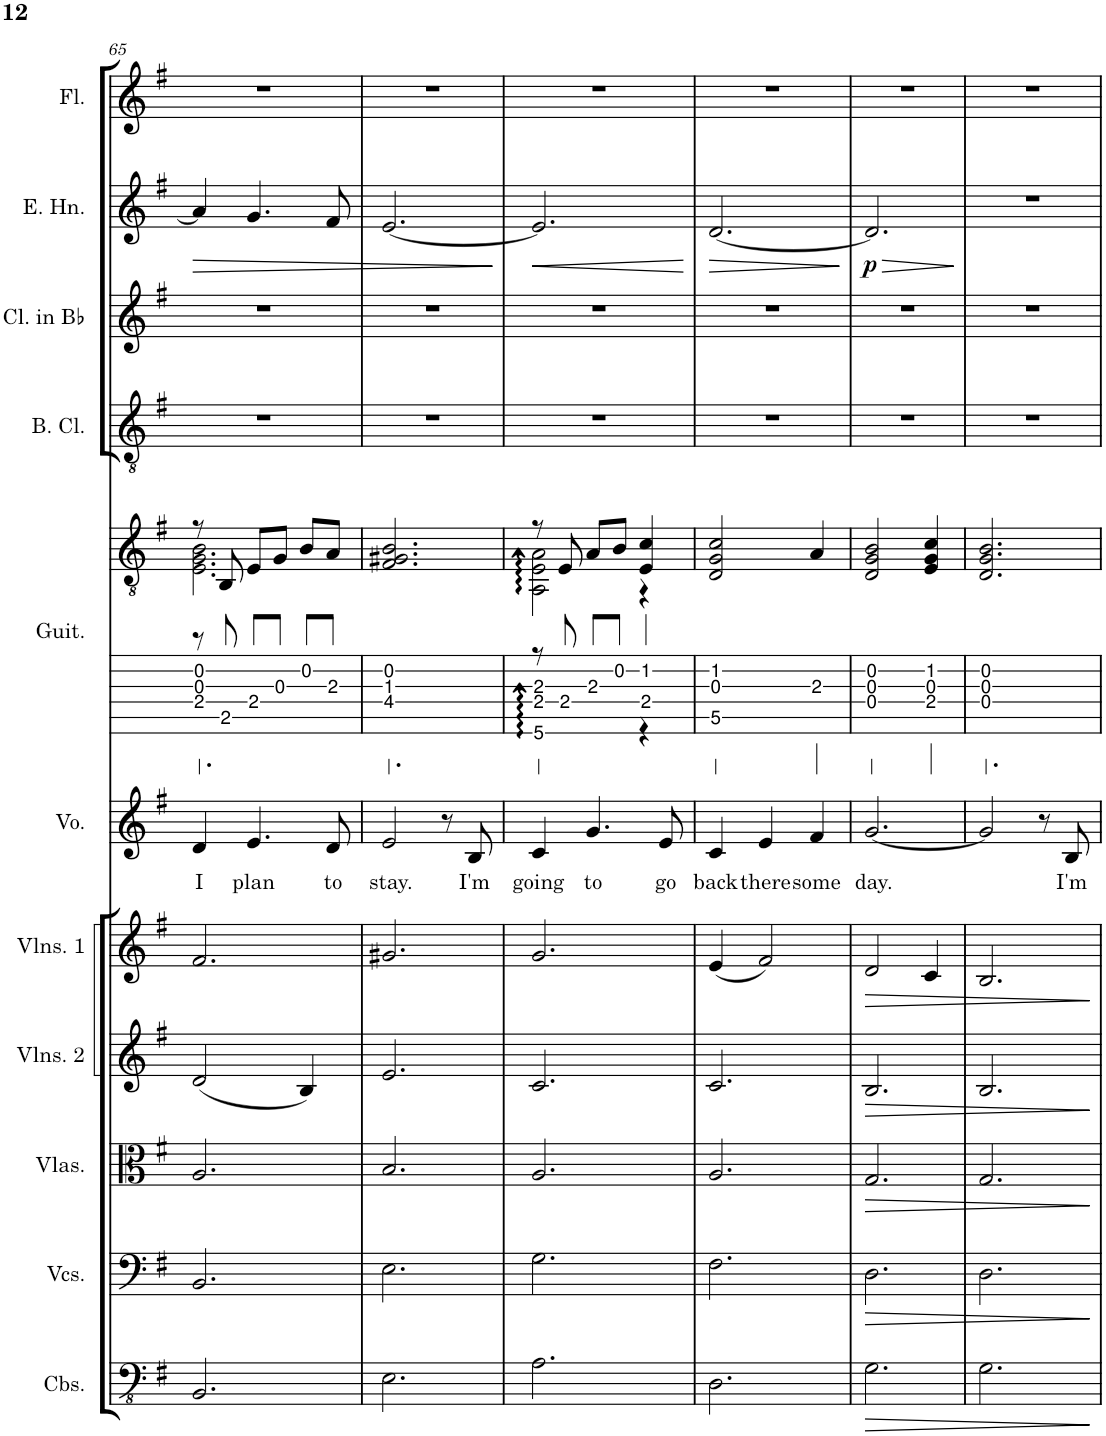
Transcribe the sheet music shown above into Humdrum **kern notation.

**kern	**dynam	**kern	**dynam	**kern	**dynam	**kern	**dynam	**kern	**dynam	**kern	**text	**kern	**kern	**kern	**kern	**kern	**dynam	**kern
*part11	*part11	*part10	*part10	*part9	*part9	*part8	*part8	*part7	*part7	*part6	*part6	*part5	*part5	*part4	*part3	*part2	*part2	*part1
*staff12	*staff12	*staff11	*staff11	*staff10	*staff10	*staff9	*staff9	*staff8	*staff8	*staff7	*staff7	*staff6	*staff5	*staff4	*staff3	*staff2	*staff2	*staff1
*I"Contrabasses	*	*I"Violoncellos	*	*I"Violas	*	*I"Violins 2	*	*I"Violins 1	*	*I"Voice	*	*I"Acoustic Guitar	*	*I"Bass Clarinet	*I"Clarinet in Bb	*I"English Horn	*	*I"Flute
*I'Cbs.	*	*I'Vcs.	*	*I'Vlas.	*	*I'Vlns. 2	*	*I'Vlns. 1	*	*I'Vo.	*	*I'Guit.	*	*I'B. Cl.	*I'Cl. in Bb	*I'E. Hn.	*	*I'Fl.
!!LO:PB:g=z
*clefFv4	*	*clefF4	*	*clefC3	*	*clefG2	*	*clefG2	*	*clefG2	*	*	*clefGv2	*clefGv2	*clefG2	*clefG2	*	*clefG2
*	*	*	*	*	*	*	*	*	*	*	*	*	*	*Trd8c14	*Trd1c2	*Trd4c7	*	*
*k[f#]	*	*k[f#]	*	*k[f#]	*	*k[f#]	*	*k[f#]	*	*k[f#]	*	*k[f#]	*k[f#]	*k[f#]	*k[f#]	*k[f#]	*	*k[f#]
*M3/4	*	*M3/4	*	*M3/4	*	*M3/4	*	*M3/4	*	*M3/4	*	*M3/4	*M3/4	*M3/4	*M3/4	*M3/4	*	*M3/4
=65	=65	=65	=65	=65	=65	=65	=65	=65	=65	=65	=65	=65	=65	=65	=65	=65	=65	=65
!	!	!	!	!	!	!	!	!	!	!	!LO:LY:b	!	!	!	!	!	!LO:HP:b	!
*	*	*	*	*	*	*	*	*	*	*	*	*^	*^	*	*	*	*	*
2.BBB/	.	2.BB/	.	2.A/	.	(2d/	.	2.f#/	.	4d/	I	8r	2.E\ 2.G\ 2.B\	8r	2.E\ 2.G\ 2.B\	2.r	2.r	4a/]	>	2.r
.	.	.	.	.	.	.	.	.	.	.	.	8BB/	.	8BB/	.	.	.	.	.	.
!	!	!	!	!	!	!	!	!	!	!	!LO:LY:b	!	!	!	!	!	!	!	!	!
.	.	.	.	.	.	.	.	.	.	4.e/	plan	8E/L	.	8E/L	.	.	.	4.g/	.	.
.	.	.	.	.	.	.	.	.	.	.	.	8G/J	.	8G/J	.	.	.	.	.	.
.	.	.	.	.	.	4B/)	.	.	.	.	.	8B/L	.	8B/L	.	.	.	.	.	.
!	!	!	!	!	!	!	!	!	!	!	!LO:LY:b	!	!	!	!	!	!	!	!	!
.	.	.	.	.	.	.	.	.	.	8d/	to	8A/J	.	8A/J	.	.	.	8f#/	.	.
*	*	*	*	*	*	*	*	*	*	*	*	*v	*v	*	*	*	*	*	*	*
*	*	*	*	*	*	*	*	*	*	*	*	*	*v	*v	*	*	*	*	*
=66	=66	=66	=66	=66	=66	=66	=66	=66	=66	=66	=66	=66	=66	=66	=66	=66	=66	=66
!	!	!	!	!	!	!	!	!	!	!	!LO:LY:b	!	!	!	!	!	!	!
2.EE\	.	2.E\	.	2.B/	.	2.e/	.	2.g#X/	.	2e/	stay.	2.F#\ 2.G#X\ 2.B\	2.F#/ 2.G#X/ 2.B/	2.r	2.r	[2.e/	.	2.r
.	.	.	.	.	.	.	.	.	.	8r	.	.	.	.	.	.	.	.
!	!	!	!	!	!	!	!	!	!	!	!LO:LY:b	!	!	!	!	!	!	!
.	.	.	.	.	.	.	.	.	.	8B/	I'm	.	.	.	.	.	.	.
.	.	.	.	.	.	.	.	.	.	.	.	.	.	.	.	.	]	.
=67	=67	=67	=67	=67	=67	=67	=67	=67	=67	=67	=67	=67	=67	=67	=67	=67	=67	=67
!	!	!	!	!	!	!	!	!	!	!	!LO:LY:b	!	!	!	!	!	!LO:HP:b	!
*	*	*	*	*	*	*	*	*	*	*	*	*^	*^	*	*	*	*	*
2.AA\	.	2.G\	.	2.A/	.	2.c/	.	2.g/	.	4c/	going	8r	2AA\ 2E\ 2A\	8r	2AA\ 2E\ 2A\	2.r	2.r	2.e/]	<	2.r
.	.	.	.	.	.	.	.	.	.	.	.	8E/	.	8E/	.	.	.	.	.	.
!	!	!	!	!	!	!	!	!	!	!	!LO:LY:b	!	!	!	!	!	!	!	!	!
.	.	.	.	.	.	.	.	.	.	4.g/	to	8A/L	.	8A/L	.	.	.	.	.	.
.	.	.	.	.	.	.	.	.	.	.	.	8B/J	.	8B/J	.	.	.	.	.	.
.	.	.	.	.	.	.	.	.	.	.	.	4E/ 4c/	4r	4E/ 4c/	4r	.	.	.	.	.
!	!	!	!	!	!	!	!	!	!	!	!LO:LY:b	!	!	!	!	!	!	!	!	!
.	.	.	.	.	.	.	.	.	.	8e/	go	.	.	.	.	.	.	.	.	.
*	*	*	*	*	*	*	*	*	*	*	*	*v	*v	*	*	*	*	*	*	*
*	*	*	*	*	*	*	*	*	*	*	*	*	*v	*v	*	*	*	*	*
.	.	.	.	.	.	.	.	.	.	.	.	.	.	.	.	.	[	.
=68	=68	=68	=68	=68	=68	=68	=68	=68	=68	=68	=68	=68	=68	=68	=68	=68	=68	=68
!	!	!	!	!	!	!	!	!	!	!	!LO:LY:b	!	!	!	!	!	!LO:HP:b	!
2.DD\	.	2.F#\	.	2.A/	.	2.c/	.	(4e/	.	4c/	back	2D\ 2G\ 2c\	2D/ 2G/ 2c/	2.r	2.r	[2.d/	>	2.r
!	!	!	!	!	!	!	!	!	!	!	!LO:LY:b	!	!	!	!	!	!	!
.	.	.	.	.	.	.	.	2f#/)	.	4e/	there	.	.	.	.	.	.	.
!	!	!	!	!	!	!	!	!	!	!	!LO:LY:b	!	!	!	!	!	!	!
.	.	.	.	.	.	.	.	.	.	4f#/	some	4A\	4A/	.	.	.	.	.
.	.	.	.	.	.	.	.	.	.	.	.	.	.	.	.	.	]	.
=69	=69	=69	=69	=69	=69	=69	=69	=69	=69	=69	=69	=69	=69	=69	=69	=69	=69	=69
!	!LO:HP:b	!	!LO:HP:b	!	!LO:HP:b	!	!LO:HP:b	!	!LO:HP:b	!	!LO:LY:b	!	!	!	!	!	!LO:HP:b	!
!	!	!	!	!	!	!	!	!	!	!	!	!	!	!	!	!	!LO:DY:n=1:b	!
2.GG\	>	2.D\	>	2.G/	>	2.B/	>	2d/	>	[2.g/	day.	2D\ 2G\ 2B\	2D/ 2G/ 2B/	2.r	2.r	2.d/]	> p	2.r
.	.	.	.	.	.	.	.	4c/	.	.	.	4E\ 4G\ 4c\	4E/ 4G/ 4c/	.	.	.	.	.
.	.	.	.	.	.	.	.	.	.	.	.	.	.	.	.	.	]	.
=70	=70	=70	=70	=70	=70	=70	=70	=70	=70	=70	=70	=70	=70	=70	=70	=70	=70	=70
2.GG\	.	2.D\	.	2.G/	.	2.B/	.	2.B/	.	2g/]	.	2.D\ 2.G\ 2.B\	2.D/ 2.G/ 2.B/	2.r	2.r	2.r	.	2.r
.	.	.	.	.	.	.	.	.	.	8r	.	.	.	.	.	.	.	.
!	!	!	!	!	!	!	!	!	!	!	!LO:LY:b	!	!	!	!	!	!	!
.	.	.	.	.	.	.	.	.	.	8B/	I'm	.	.	.	.	.	.	.
.	]	.	]	.	]	.	]	.	]	.	.	.	.	.	.	.	.	.
=	=	=	=	=	=	=	=	=	=	=	=	=	=	=	=	=	=	=
*-	*-	*-	*-	*-	*-	*-	*-	*-	*-	*-	*-	*-	*-	*-	*-	*-	*-	*-
